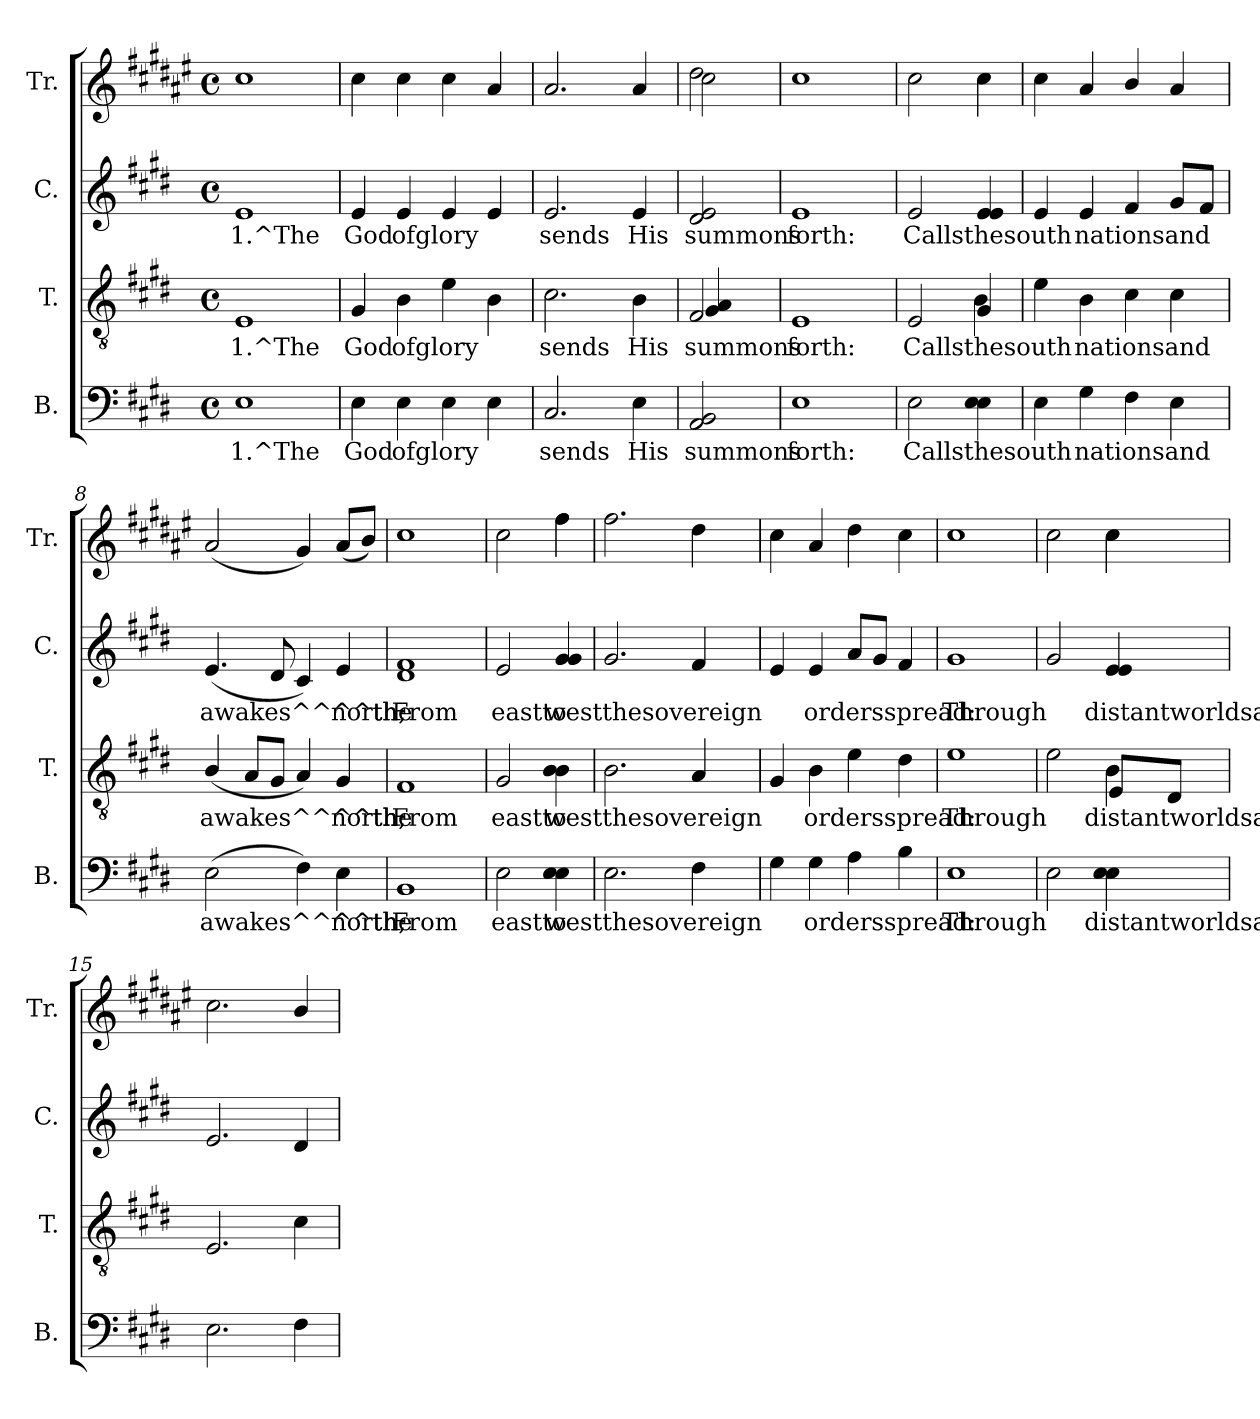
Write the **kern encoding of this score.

**kern	**text	**kern	**text	**kern	**text	**kern
*part4	*part4	*part3	*part3	*part2	*part2	*part1
*staff4	*staff4	*staff3	*staff3	*staff2	*staff2	*staff1
*I"B.	*	*I"T.	*	*I"C.	*	*I"Tr.
*I'B.	*	*I'T.	*	*I'C.	*	*I'Tr.
!!LO:PB:g=z
*stria5	*	*stria5	*	*stria5	*	*stria5
*clefF4	*	*clefGv2	*	*clefG2	*	*clefG2
*	*	*	*	*	*	*ITrd1c2
*k[f#c#g#d#]	*	*k[f#c#g#d#]	*	*k[f#c#g#d#]	*	*k[f#c#g#d#]
*E:	*	*E:	*	*E:	*	*E:
*M4/4	*	*M4/4	*	*M4/4	*	*M4/4
*met(c)	*	*met(c)	*	*met(c)	*	*met(c)
=1	=1	=1	=1	=1	=1	=1
!	!LO:LY:a:rj	!	!LO:LY:b:rj	!	!LO:LY:b:rj	!
1E	1.^The	1E	1.^The	1e	1.^The	1b
=2	=2	=2	=2	=2	=2	=2
!	!LO:LY:a:rj	!	!LO:LY:b:rj	!	!LO:LY:b:rj	!
4E\	God	4G#/	God	4e/	God	4b\
!	!LO:LY:a:rj	!	!LO:LY:b:rj	!	!LO:LY:b:rj	!
4E\	ofglory	4B\	ofglory	4e/	ofglory	4b\
!	!LO:LY:a:rj	!	!LO:LY:b:rj	!	!LO:LY:b:rj	!
4E\	.	4e\	.	4e/	.	4b\
!	!LO:LY:a:rj	!	!LO:LY:b:rj	!	!LO:LY:b:rj	!
4E\	.	4B\	.	4e/	.	4g#/
=3	=3	=3	=3	=3	=3	=3
!	!LO:LY:a:rj	!	!LO:LY:b:rj	!	!LO:LY:b:rj	!
2.C#/	sends	2.c#\	sends	2.e/	sends	2.g#/
!	!LO:LY:a:rj	!	!LO:LY:b:rj	!	!LO:LY:b:rj	!
4E\	His	4B\	His	4e/	His	4g#/
=4	=4	=4	=4	=4	=4	=4
!	!LO:LY:a:rj	!	!LO:LY:b:rj	!	!LO:LY:b:rj	!
*	*	*^	*	*	*	*^
2AA/ 2BB/	summons	2F#/	(<4A/ 4G#/	summons	2e/ 2d#/	summons	2cc#\	2b\
.	.	.	4ryy	.	.	.	.	.
*	*	*	*	*	*	*	*v	*v
=5	=5	=5	=5	=5	=5	=5	=5
!	!LO:LY:a:rj	!	!	!LO:LY:b:rj	!	!LO:LY:b:rj	!
*	*	*v	*v	*	*	*	*
1E	forth:	1E	forth:	1e	forth:	1b>
=6	=6	=6	=6	=6	=6	=6
!	!LO:LY:a:rj	!	!LO:LY:b:rj	!	!LO:LY:b:rj	!
*	*	*^	*	*	*	*^
2E\	Callsthesouth	2E/	2ryy	Callsthesouth	2e/	Callsthesouth	2b\	2ryy
!	!LO:LY:a:rj	!	!	!LO:LY:b:rj	!	!LO:LY:b:rj	!	!
4E\ 4E\	.	4G#/	4B\	.	4e/ 4e/	.	4b\	4b\
=7	=7	=7	=7	=7	=7	=7	=7	=7
!	!LO:LY:a:rj	!	!	!LO:LY:b:rj	!	!LO:LY:b:rj	!	!
*	*	*v	*v	*	*	*	*v	*v
4E\	.	4e\	.	4e/	.	4b\
!	!LO:LY:a:rj	!	!LO:LY:b:rj	!	!LO:LY:b:rj	!
4G#\	nationsand	4B\	nationsand	4e/	nationsand	4g#/
!	!LO:LY:a:rj	!	!LO:LY:b:rj	!	!LO:LY:b:rj	!
4F#\	.	4c#\	.	4f#/	.	4a/
!	!LO:LY:a:rj	!	!LO:LY:b:rj	!	!LO:LY:b:rj	!
4E\	.	4c#\	.	8g#/L	.	4g#/
!	!	!	!	!	!LO:LY:b:rj	!
.	.	.	.	8f#/J	.	.
=8	=8	=8	=8	=8	=8	=8
!	!LO:LY:a:rj	!	!LO:LY:b:rj	!	!LO:LY:b:rj	!
(>2E\	awakes^^^^the	(<4B/	awakes^^^^the	(<4.e/	awakes^^^^the	(<2g#/
!	!	!	!LO:LY:b:rj	!	!	!
.	.	8A/L	.	.	.	.
!	!	!	!LO:LY:b:rj	!	!LO:LY:b:rj	!
.	.	8G#/J	.	8d#/	.	.
!	!LO:LY:a:rj	!	!LO:LY:b:rj	!	!LO:LY:b:rj	!
4F#\)	.	4A/)	.	4c#/)	.	4f#/)
!	!LO:LY:a:rj	!	!LO:LY:b:rj	!	!LO:LY:b:rj	!
4E\	north;	4G#/	north;	4e/	north;	(<8g#/L
.	.	.	.	.	.	8a/J)
=9	=9	=9	=9	=9	=9	=9
!	!LO:LY:a:rj	!	!LO:LY:b:rj	!	!LO:LY:b:rj	!
1BB	From	1F#	From	1f# 1d#	From	1b
=10	=10	=10	=10	=10	=10	=10
!	!LO:LY:a:rj	!	!LO:LY:b:rj	!	!LO:LY:b:rj	!
*	*	*	*	*	*	*^
2E\	eastto	2G#/	eastto	2e/	eastto	2b>\	2ryy
!	!LO:LY:a:rj	!	!LO:LY:b:rj	!	!LO:LY:b:rj	!	!
4E\ 4E\	westthesovereign	4B\ 4B\	westthesovereign	4g#/ 4g#/	westthesovereign	4ee\	4ee\
=11	=11	=11	=11	=11	=11	=11	=11
!	!LO:LY:a:rj	!	!LO:LY:b:rj	!	!LO:LY:b:rj	!	!
*	*	*	*	*	*	*v	*v
2.E\	.	2.B\	.	2.g#/	.	2.ee\
!	!LO:LY:a:rj	!	!LO:LY:b:rj	!	!LO:LY:b:rj	!
4F#\	.	4A/	.	4f#/	.	4cc#\
=12	=12	=12	=12	=12	=12	=12
!	!LO:LY:a:rj	!	!LO:LY:b:rj	!	!LO:LY:b:rj	!
4G#\	.	4G#/	.	4e/	.	4b\
!	!LO:LY:a:rj	!	!LO:LY:b:rj	!	!LO:LY:b:rj	!
4G#\	ordersspread:	4B\	ordersspread:	4e/	ordersspread:	4g#/
!	!LO:LY:a:rj	!	!LO:LY:b:rj	!	!LO:LY:b:rj	!
4A\	.	4e\	.	8a/L	.	4cc#\
!	!	!	!	!	!LO:LY:b:rj	!
.	.	.	.	8g#/J	.	.
!	!LO:LY:a:rj	!	!LO:LY:b:rj	!	!LO:LY:b:rj	!
4B\	.	4d#\	.	4f#/	.	4b\
=13	=13	=13	=13	=13	=13	=13
!	!LO:LY:a:rj	!	!LO:LY:b:rj	!	!LO:LY:b:rj	!
1E	Through	1e	Through	1g#	Through	1b
=14	=14	=14	=14	=14	=14	=14
!	!LO:LY:a:rj	!	!LO:LY:b:rj	!	!LO:LY:b:rj	!
*	*	*^	*	*	*	*^
2E\	.	2e\	2ryy	.	2g#/	.	2b\	2ryy
!	!LO:LY:a:rj	!	!	!LO:LY:b:rj	!	!LO:LY:b:rj	!	!
4E\ 4E\	distantworldsand	4B\	8E/L	distantworldsand	4e/ 4e/	distantworldsand	4b\	4b\
!	!	!	!	!LO:LY:b:rj	!	!	!	!
.	.	.	8D#/J	.	.	.	.	.
*	*	*	*	*	*	*	*v	*v
=15	=15	=15	=15	=15	=15	=15	=15
!	!LO:LY:a:rj	!	!	!LO:LY:b:rj	!	!LO:LY:b:rj	!
*	*	*v	*v	*	*	*	*
2.E\	.	2.E/	.	2.e/	.	2.b>\
!	!LO:LY:a:rj	!	!LO:LY:b:rj	!	!LO:LY:b:rj	!
4F#\	.	4c#\	.	4d#/	.	4a/
=	=	=	=	=	=	=
*-	*-	*-	*-	*-	*-	*-
